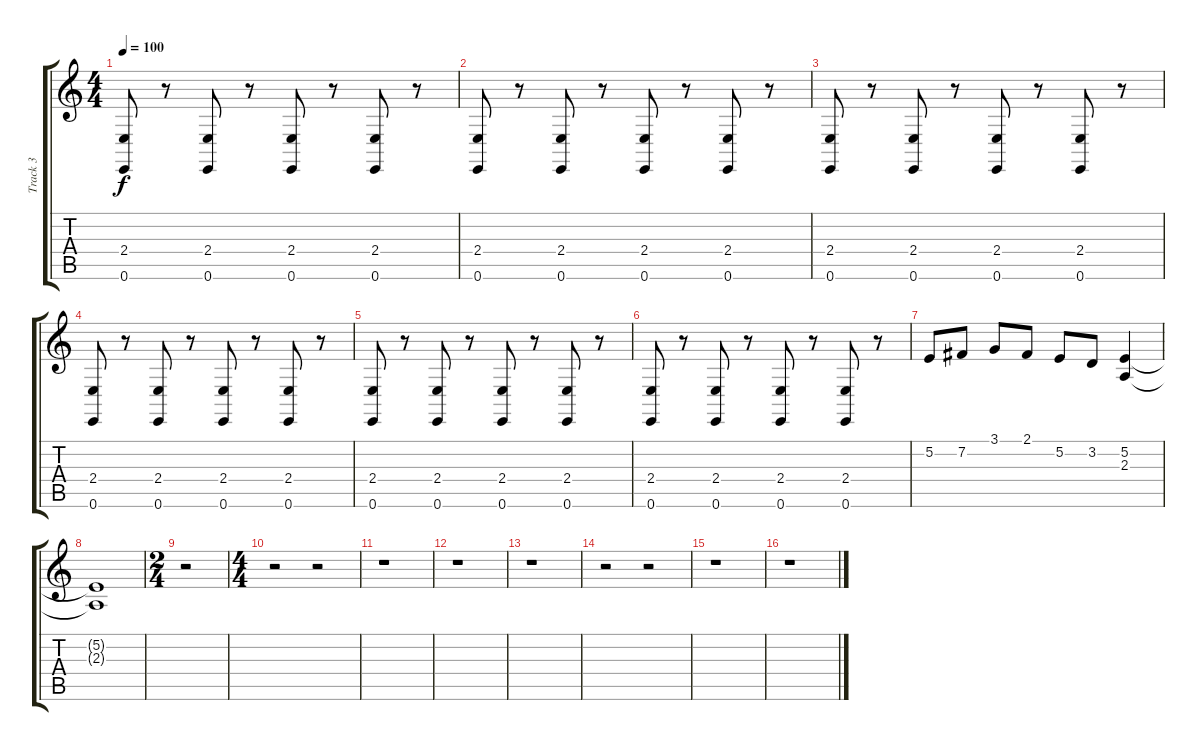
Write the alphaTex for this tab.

\track ("Track 3" "Track 3") {instrument stringensemble1}
\staff {score tabs}
\tuning (E4 B3 G3 D3 A2 E2) {hide}
\ts (4 4)
\tempo 100
\clef g2
\ks c
(2.4 0.6).8{dy f} r.8 (2.4 0.6).8 r.8 (2.4 0.6).8 r.8 (2.4 0.6).8 r.8 |
(2.4 0.6).8 r.8 (2.4 0.6).8 r.8 (2.4 0.6).8 r.8 (2.4 0.6).8 r.8 |
(2.4 0.6).8 r.8 (2.4 0.6).8 r.8 (2.4 0.6).8 r.8 (2.4 0.6).8 r.8 |
(2.4 0.6).8 r.8 (2.4 0.6).8 r.8 (2.4 0.6).8 r.8 (2.4 0.6).8 r.8 |
(2.4 0.6).8 r.8 (2.4 0.6).8 r.8 (2.4 0.6).8 r.8 (2.4 0.6).8 r.8 |
(2.4 0.6).8 r.8 (2.4 0.6).8 r.8 (2.4 0.6).8 r.8 (2.4 0.6).8 r.8 |
5.2.8 7.2.8 3.1.8 2.1.8 5.2.8 3.2.8 (5.2 2.3).4 |
(5.2{t} 2.3{t}).1 |
\ts (2 4)
r.2 |
\ts (4 4)
r.2 r.2 |
r.1 |
r.1 |
r.1 |
r.2 r.2 |
r.1 |
r.1
